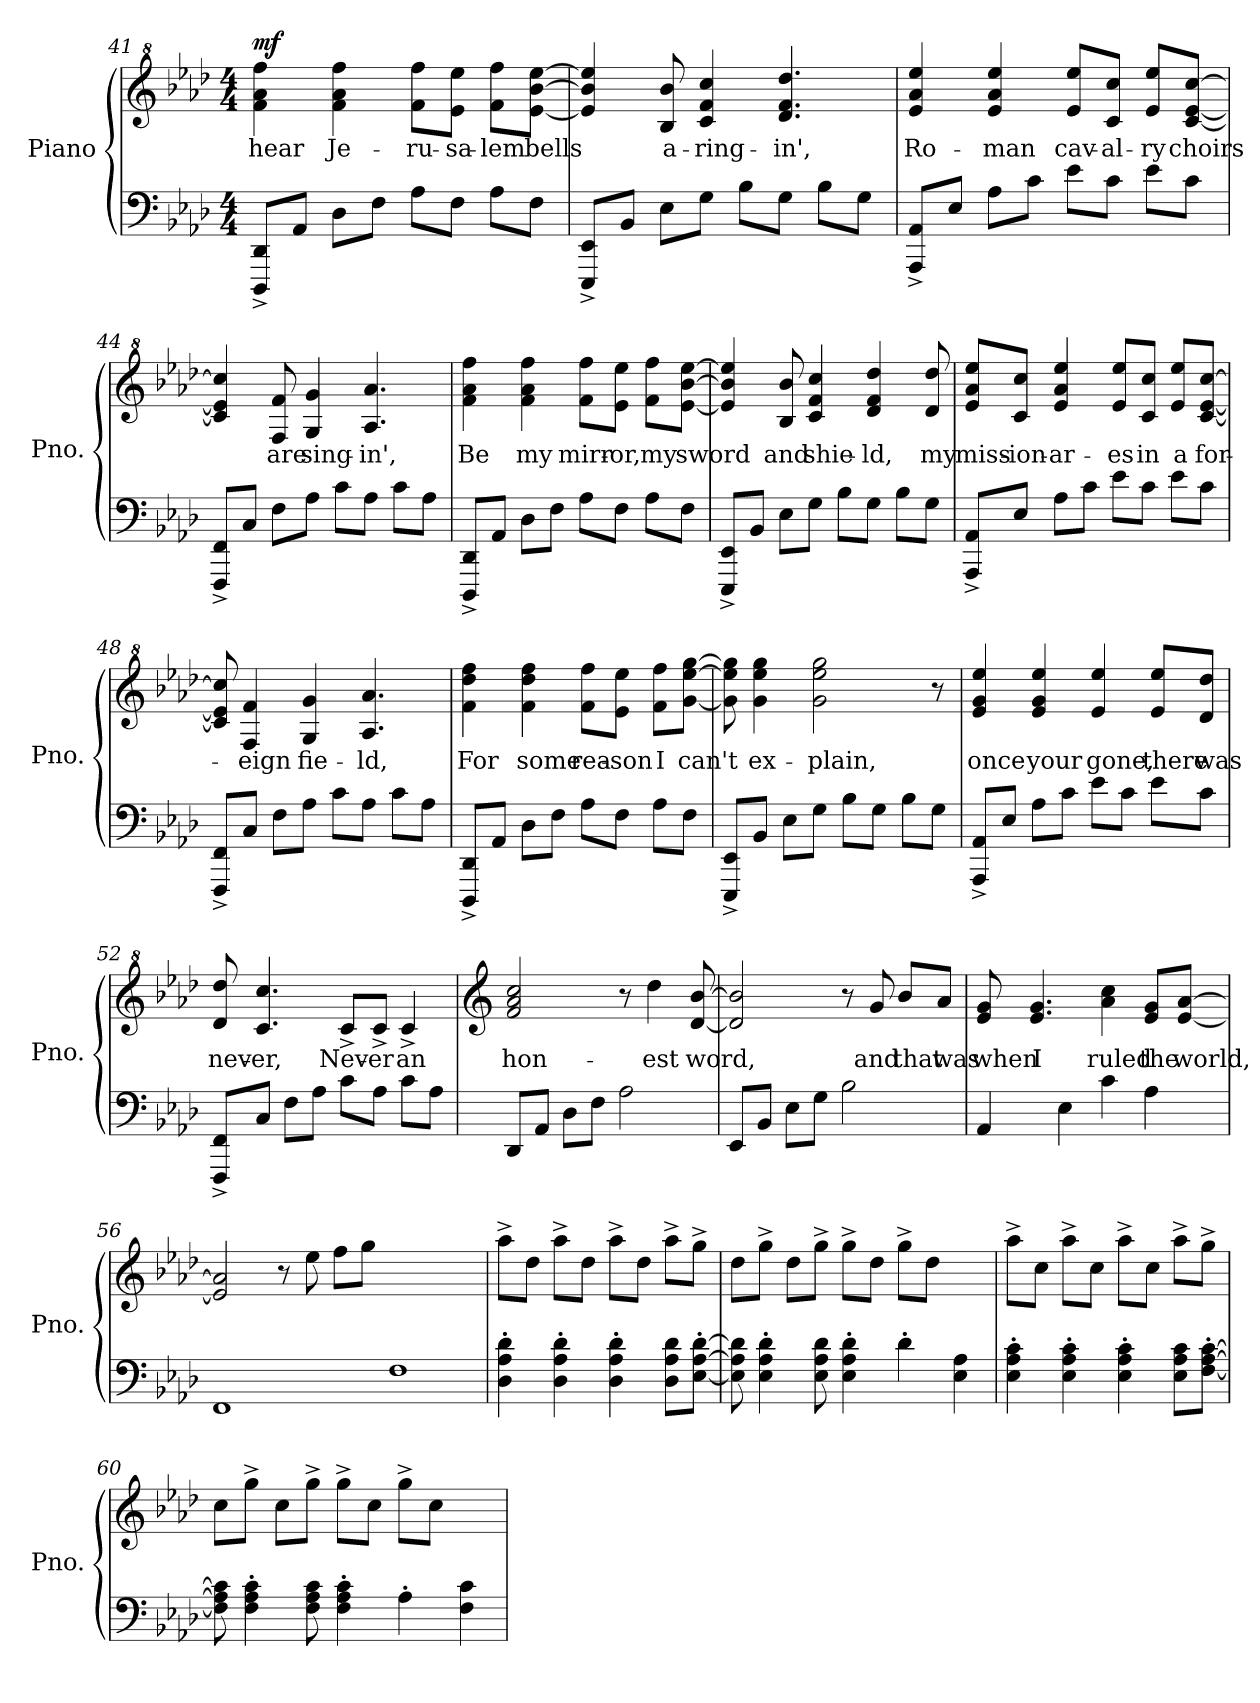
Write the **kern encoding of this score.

**kern	**kern	**text	**dynam
*part1	*part1	*part1	*part1
*staff2	*staff1	*staff1	*staff1/2
*I"Piano	*	*	*
*I'Pno.	*	*	*
*clefF4	*clefG^2	*	*
*k[b-e-a-d-]	*k[b-e-a-d-]	*	*
*M4/4	*M4/4	*	*
=41	=41	=41	=41
!	!	!	!LO:DY:b=2
8DD-^ 8DDD-^L	4fff 4ff 4aa-	hear	mf
8AA-J	.	.	.
8D-L	4fff 4ff 4aa-	Je-	.
8FJ	.	.	.
8A-L	8fff 8ffL	-ru-	.
8FJ	8eee- 8ee-J	-sa-	.
8A-L	8fff 8ffL	-lem	.
8FJ	[8eee- [8ee- [8bb-J	bells	.
=42	=42	=42	=42
8EE-^ 8EEE-^L	4eee-] 4ee-] 4bb-]	.	.
8BB-J	.	.	.
8E-L	8bb- 8b-	a-	.
8GJ	4ccc 4cc 4ff	-ring-	.
8B-L	.	.	.
8GJ	4.ddd- 4.dd- 4.ff	-in',	.
8B-L	.	.	.
8GJ	.	.	.
=43	=43	=43	=43
8AA-^ 8AAA-^L	4eee- 4ee- 4aa-	Ro-	.
8E-J	.	.	.
8A-L	4eee- 4ee- 4aa-	-man	.
8cJ	.	.	.
8e-L	8eee- 8ee-L	cav-	.
8cJ	8ccc 8ccJ	-al-	.
8e-L	8eee- 8ee-L	-ry	.
8cJ	[8ccc [8cc [8ee-J	choirs	.
=44	=44	=44	=44
8FF^ 8FFF^L	4ccc] 4cc] 4ee-]	.	.
8CJ	.	.	.
8FL	8ff 8f	are	.
8A-J	4gg 4g	sing-	.
8cL	.	.	.
8A-J	4.aa- 4.a-	-in',	.
8cL	.	.	.
8A-J	.	.	.
=45	=45	=45	=45
8DD-^ 8DDD-^L	4fff 4ff 4aa-	Be	.
8AA-J	.	.	.
8D-L	4fff 4ff 4aa-	my	.
8FJ	.	.	.
8A-L	8fff 8ffL	mirr-	.
8FJ	8eee- 8ee-J	-or,	.
8A-L	8fff 8ffL	my	.
8FJ	[8eee- [8ee- [8bb-J	sword	.
=46	=46	=46	=46
8EE-^ 8EEE-^L	4eee-] 4ee-] 4bb-]	.	.
8BB-J	.	.	.
8E-L	8bb- 8b-	and	.
8GJ	4ccc 4cc 4ff	shie-	.
8B-L	.	.	.
8GJ	4ddd- 4dd- 4ff	-ld,	.
8B-L	.	.	.
8GJ	8ddd- 8dd-	my	.
=47	=47	=47	=47
8AA-^ 8AAA-^L	8eee- 8ee- 8aa-L	miss-	.
8E-J	8ccc 8ccJ	-ion-	.
8A-L	4eee- 4ee- 4aa-	-ar-	.
8cJ	.	.	.
8e-L	8eee- 8ee-L	-es	.
8cJ	8ccc 8ccJ	in	.
8e-L	8eee- 8ee-L	a	.
8cJ	[8ccc [8cc [8ee-J	for-	.
=48	=48	=48	=48
8FF^ 8FFF^L	8ccc] 8cc] 8ee-]	.	.
8CJ	4ff 4f	eign	.
8FL	.	.	.
8A-J	4gg 4g	fie-	.
8cL	.	.	.
8A-J	4.aa- 4.a-	-ld,	.
8cL	.	.	.
8A-J	.	.	.
=49	=49	=49	=49
8DD-^ 8DDD-^L	4fff 4ff 4ddd-	For	.
8AA-J	.	.	.
8D-L	4fff 4ff 4ddd-	some	.
8FJ	.	.	.
8A-L	8fff 8ffL	rea-	.
8FJ	8eee- 8ee-J	-son	.
8A-L	8fff 8ffL	I	.
8FJ	[8ggg [8gg [8eee-J	can't	.
=50	=50	=50	=50
8EE-^ 8EEE-^L	8ggg] 8gg] 8eee-]	.	.
8BB-J	4ggg 4gg 4eee-	ex-	.
8E-L	.	.	.
8GJ	2ggg 2gg 2eee-	-plain,	.
8B-L	.	.	.
8GJ	.	.	.
8B-L	.	.	.
8GJ	8r	.	.
=51	=51	=51	=51
8AA-^ 8AAA-^L	4eee- 4ee- 4gg	once	.
8E-J	.	.	.
8A-L	4eee- 4ee- 4gg	your	.
8cJ	.	.	.
8e-L	4eee- 4ee-	gone,	.
8cJ	.	.	.
8e-L	8eee- 8ee-L	there	.
8cJ	8ddd- 8dd-J	was	.
=52	=52	=52	=52
8FF^ 8FFF^L	8ddd- 8dd-	nev-	.
8CJ	4.ccc 4.cc	-er,	.
8FL	.	.	.
8A-J	.	.	.
8cL	8cc^L	Nev-	.
8A-J	8cc^J	-er	.
8cL	4cc^	an	.
8A-J	.	.	.
=53	=53	=53	=53
*	*clefG2	*	*
!	!	!	!LO:DY:b=2
!	!	!	!LO:DY:n=1:b
8DD-L	2cc 2f 2a-	hon-	p mp
8AA-J	.	.	.
8D-L	.	.	.
8FJ	.	.	.
2A-	8r	.	.
.	4dd-	est	.
.	[8b- [8d-	word,	.
=54	=54	=54	=54
8EE-L	2b-] 2d-]	.	.
8BB-J	.	.	.
8E-L	.	.	.
8GJ	.	.	.
2B-	8r	.	.
.	8g	and	.
.	8b-L	that	.
.	8a-J	was	.
=55	=55	=55	=55
4AA-	8g 8e-	when	.
.	4.g 4.e-	I	.
4E-	.	.	.
4c	4cc 4a-	ruled	.
4A-	8g 8e-L	the	.
.	[8a- [8e-J	world,	.
=56	=56	=56	=56
1FF	2a-] 2e-]	.	.
.	8r	.	.
.	8ee-	.	.
.	8ffL	.	.
.	8ggJ	.	.
1F	1ryy	.	.
=57	=57	=57	=57
4d-' 4A-' 4D-'	8aa-^L	.	.
.	8dd-J	.	.
4D-' 4A-' 4d-'	8aa-^L	.	.
.	8dd-J	.	.
4D-' 4A-' 4d-'	8aa-^L	.	.
.	8dd-J	.	.
8D- 8A- 8d-L	8aa-^L	.	.
[8E-' [8A-' [8d-'J	8gg^J	.	.
=58	=58	=58	=58
8E-] 8A-] 8d-]	8dd-L	.	.
4E-' 4A-' 4d-'	8gg^J	.	.
.	8dd-L	.	.
8E- 8A- 8d-	8gg^J	.	.
4d-' 4A-' 4E-'	8gg^L	.	.
.	8dd-J	.	.
4d-'	8gg^L	.	.
.	8dd-J	.	.
4A- 4E-	4ryy	.	.
=59	=59	=59	=59
4A-' 4E-' 4c'	8aa-^L	.	.
.	8ccJ	.	.
4A-' 4c' 4E-'	8aa-^L	.	.
.	8ccJ	.	.
4A-' 4c' 4E-'	8aa-^L	.	.
.	8ccJ	.	.
8A- 8E- 8cL	8aa-^L	.	.
[8A-' [8c' [8F'J	8gg^J	.	.
=60	=60	=60	=60
8A-] 8c] 8F]	8ccL	.	.
4A-' 4F' 4c'	8gg^J	.	.
.	8ccL	.	.
8A- 8F 8c	8gg^J	.	.
4A-' 4F' 4c'	8gg^L	.	.
.	8ccJ	.	.
4A-'	8gg^L	.	.
.	8ccJ	.	.
4F 4c	4ryy	.	.
=	=	=	=
*-	*-	*-	*-
